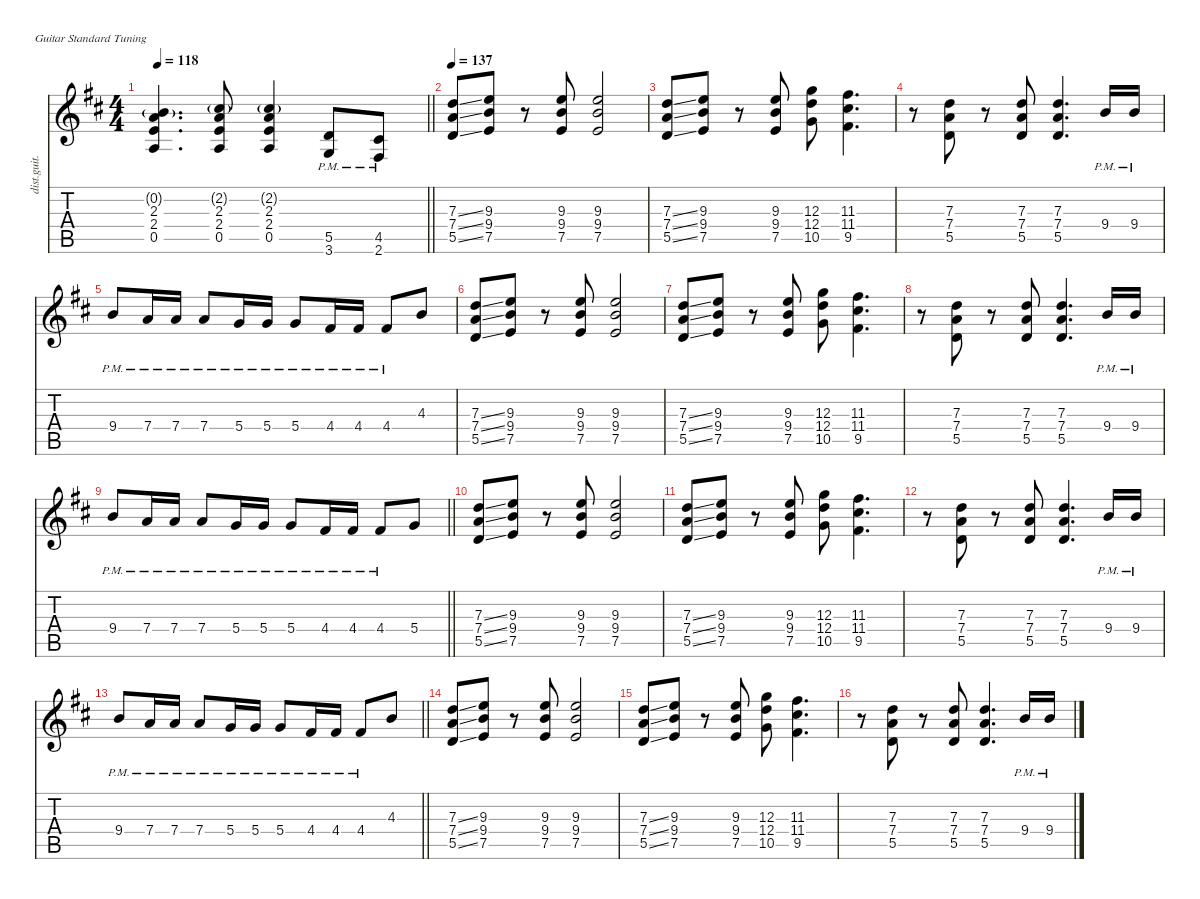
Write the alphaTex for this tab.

\defaultSystemsLayout 4
\hideDynamics
\bracketExtendMode nobrackets
\otherSystemsTrackNameOrientation horizontal
\track ("James - Rythme Distortion" "dist.guit.") {defaultSystemsLayout 4 instrument distortionguitar}
\staff {score tabs}
\tuning (E4 B3 G3 D3 A2 E2)
\ts (4 4)
\tempo 118
\clef g2
\barLineRight lightlight
\ks bminor
(0.2{g acc forcenatural} 2.3{acc forcenatural} 2.4{acc forcenatural} 0.5{acc forcenatural}).4{d dy f beam Up} (2.2{g acc #} 2.3{acc forcenatural} 2.4{acc forcenatural} 0.5{acc forcenatural}).8{beam Up} (2.2{g acc #} 2.3{acc forcenatural} 2.4{acc forcenatural} 0.5{acc forcenatural}).4{beam Up} (5.5{pm acc forcenatural} 3.6{pm acc forcenatural}).8{beam Up} (4.5{pm acc #} 2.6{pm acc #}).8{beam Up} |
\tempo 137
(7.3{ss acc forcenatural} 7.4{ss acc forcenatural} 5.5{ss acc forcenatural}).8{beam Up} (9.3{acc forcenatural} 9.4{acc forcenatural} 7.5{acc forcenatural}).8{beam Up} r.8{beam Up} (9.3{acc forcenatural} 9.4{acc forcenatural} 7.5{acc forcenatural}).8{beam Up} (9.3{acc forcenatural} 9.4{acc forcenatural} 7.5{acc forcenatural}).2{beam Up} |
(7.3{ss acc forcenatural} 7.4{ss acc forcenatural} 5.5{ss acc forcenatural}).8{beam Up} (9.3{acc forcenatural} 9.4{acc forcenatural} 7.5{acc forcenatural}).8{beam Up} r.8{beam Up} (9.3{acc forcenatural} 9.4{acc forcenatural} 7.5{acc forcenatural}).8{beam Up} (12.3{acc forcenatural} 12.4{acc forcenatural} 10.5{acc forcenatural}).8{beam Down} (11.3{acc #} 11.4{acc #} 9.5{acc #}).4{d beam Down} |
r.8{beam Down} (7.3{acc forcenatural} 7.4{acc forcenatural} 5.5{acc forcenatural}).8{beam Up} r.8{beam Up} (7.3{acc forcenatural} 7.4{acc forcenatural} 5.5{acc forcenatural}).8{beam Up} (7.3{acc forcenatural} 7.4{acc forcenatural} 5.5{acc forcenatural}).4{d beam Up} 9.4{pm acc forcenatural}.16{beam Up} 9.4{pm acc forcenatural}.16{beam Up} |
9.4{pm acc forcenatural}.8{beam Up} 7.4{pm acc forcenatural}.16{beam Up} 7.4{pm acc forcenatural}.16{beam Up} 7.4{pm acc forcenatural}.8{beam Up} 5.4{pm acc forcenatural}.16{beam Up} 5.4{pm acc forcenatural}.16{beam Up} 5.4{pm acc forcenatural}.8{beam Up} 4.4{pm acc #}.16{beam Up} 4.4{pm acc #}.16{beam Up} 4.4{pm acc #}.8{beam Up} 4.3{acc forcenatural}.8{beam Up} |
(7.3{ss acc forcenatural} 7.4{ss acc forcenatural} 5.5{ss acc forcenatural}).8{beam Up} (9.3{acc forcenatural} 9.4{acc forcenatural} 7.5{acc forcenatural}).8{beam Up} r.8{beam Up} (9.3{acc forcenatural} 9.4{acc forcenatural} 7.5{acc forcenatural}).8{beam Up} (9.3{acc forcenatural} 9.4{acc forcenatural} 7.5{acc forcenatural}).2{beam Up} |
(7.3{ss acc forcenatural} 7.4{ss acc forcenatural} 5.5{ss acc forcenatural}).8{beam Up} (9.3{acc forcenatural} 9.4{acc forcenatural} 7.5{acc forcenatural}).8{beam Up} r.8{beam Up} (9.3{acc forcenatural} 9.4{acc forcenatural} 7.5{acc forcenatural}).8{beam Up} (12.3{acc forcenatural} 12.4{acc forcenatural} 10.5{acc forcenatural}).8{beam Down} (11.3{acc #} 11.4{acc #} 9.5{acc #}).4{d beam Down} |
r.8{beam Down} (7.3{acc forcenatural} 7.4{acc forcenatural} 5.5{acc forcenatural}).8{beam Up} r.8{beam Up} (7.3{acc forcenatural} 7.4{acc forcenatural} 5.5{acc forcenatural}).8{beam Up} (7.3{acc forcenatural} 7.4{acc forcenatural} 5.5{acc forcenatural}).4{d beam Up} 9.4{pm acc forcenatural}.16{beam Up} 9.4{pm acc forcenatural}.16{beam Up} |
\barLineRight lightlight
9.4{pm acc forcenatural}.8{beam Up} 7.4{pm acc forcenatural}.16{beam Up} 7.4{pm acc forcenatural}.16{beam Up} 7.4{pm acc forcenatural}.8{beam Up} 5.4{pm acc forcenatural}.16{beam Up} 5.4{pm acc forcenatural}.16{beam Up} 5.4{pm acc forcenatural}.8{beam Up} 4.4{pm acc #}.16{beam Up} 4.4{pm acc #}.16{beam Up} 4.4{pm acc #}.8{beam Up} 5.4{acc forcenatural}.8{beam Up} |
(7.3{ss acc forcenatural} 7.4{ss acc forcenatural} 5.5{ss acc forcenatural}).8{beam Up} (9.3{acc forcenatural} 9.4{acc forcenatural} 7.5{acc forcenatural}).8{beam Up} r.8{beam Up} (9.3{acc forcenatural} 9.4{acc forcenatural} 7.5{acc forcenatural}).8{beam Up} (9.3{acc forcenatural} 9.4{acc forcenatural} 7.5{acc forcenatural}).2{beam Up} |
(7.3{ss acc forcenatural} 7.4{ss acc forcenatural} 5.5{ss acc forcenatural}).8{beam Up} (9.3{acc forcenatural} 9.4{acc forcenatural} 7.5{acc forcenatural}).8{beam Up} r.8{beam Up} (9.3{acc forcenatural} 9.4{acc forcenatural} 7.5{acc forcenatural}).8{beam Up} (12.3{acc forcenatural} 12.4{acc forcenatural} 10.5{acc forcenatural}).8{beam Down} (11.3{acc #} 11.4{acc #} 9.5{acc #}).4{d beam Down} |
r.8{beam Down} (7.3{acc forcenatural} 7.4{acc forcenatural} 5.5{acc forcenatural}).8{beam Up} r.8{beam Up} (7.3{acc forcenatural} 7.4{acc forcenatural} 5.5{acc forcenatural}).8{beam Up} (7.3{acc forcenatural} 7.4{acc forcenatural} 5.5{acc forcenatural}).4{d beam Up} 9.4{pm acc forcenatural}.16{beam Up} 9.4{pm acc forcenatural}.16{beam Up} |
\barLineRight lightlight
9.4{pm acc forcenatural}.8{beam Up} 7.4{pm acc forcenatural}.16{beam Up} 7.4{pm acc forcenatural}.16{beam Up} 7.4{pm acc forcenatural}.8{beam Up} 5.4{pm acc forcenatural}.16{beam Up} 5.4{pm acc forcenatural}.16{beam Up} 5.4{pm acc forcenatural}.8{beam Up} 4.4{pm acc #}.16{beam Up} 4.4{pm acc #}.16{beam Up} 4.4{pm acc #}.8{beam Up} 4.3{acc forcenatural}.8{beam Up} |
(7.3{ss acc forcenatural} 7.4{ss acc forcenatural} 5.5{ss acc forcenatural}).8{beam Up} (9.3{acc forcenatural} 9.4{acc forcenatural} 7.5{acc forcenatural}).8{beam Up} r.8{beam Up} (9.3{acc forcenatural} 9.4{acc forcenatural} 7.5{acc forcenatural}).8{beam Up} (9.3{acc forcenatural} 9.4{acc forcenatural} 7.5{acc forcenatural}).2{beam Up} |
(7.3{ss acc forcenatural} 7.4{ss acc forcenatural} 5.5{ss acc forcenatural}).8{beam Up} (9.3{acc forcenatural} 9.4{acc forcenatural} 7.5{acc forcenatural}).8{beam Up} r.8{beam Up} (9.3{acc forcenatural} 9.4{acc forcenatural} 7.5{acc forcenatural}).8{beam Up} (12.3{acc forcenatural} 12.4{acc forcenatural} 10.5{acc forcenatural}).8{beam Down} (11.3{acc #} 11.4{acc #} 9.5{acc #}).4{d beam Down} |
r.8{beam Down} (7.3{acc forcenatural} 7.4{acc forcenatural} 5.5{acc forcenatural}).8{beam Up} r.8{beam Up} (7.3{acc forcenatural} 7.4{acc forcenatural} 5.5{acc forcenatural}).8{beam Up} (7.3{acc forcenatural} 7.4{acc forcenatural} 5.5{acc forcenatural}).4{d beam Up} 9.4{pm acc forcenatural}.16{beam Up} 9.4{pm acc forcenatural}.16{beam Up}
